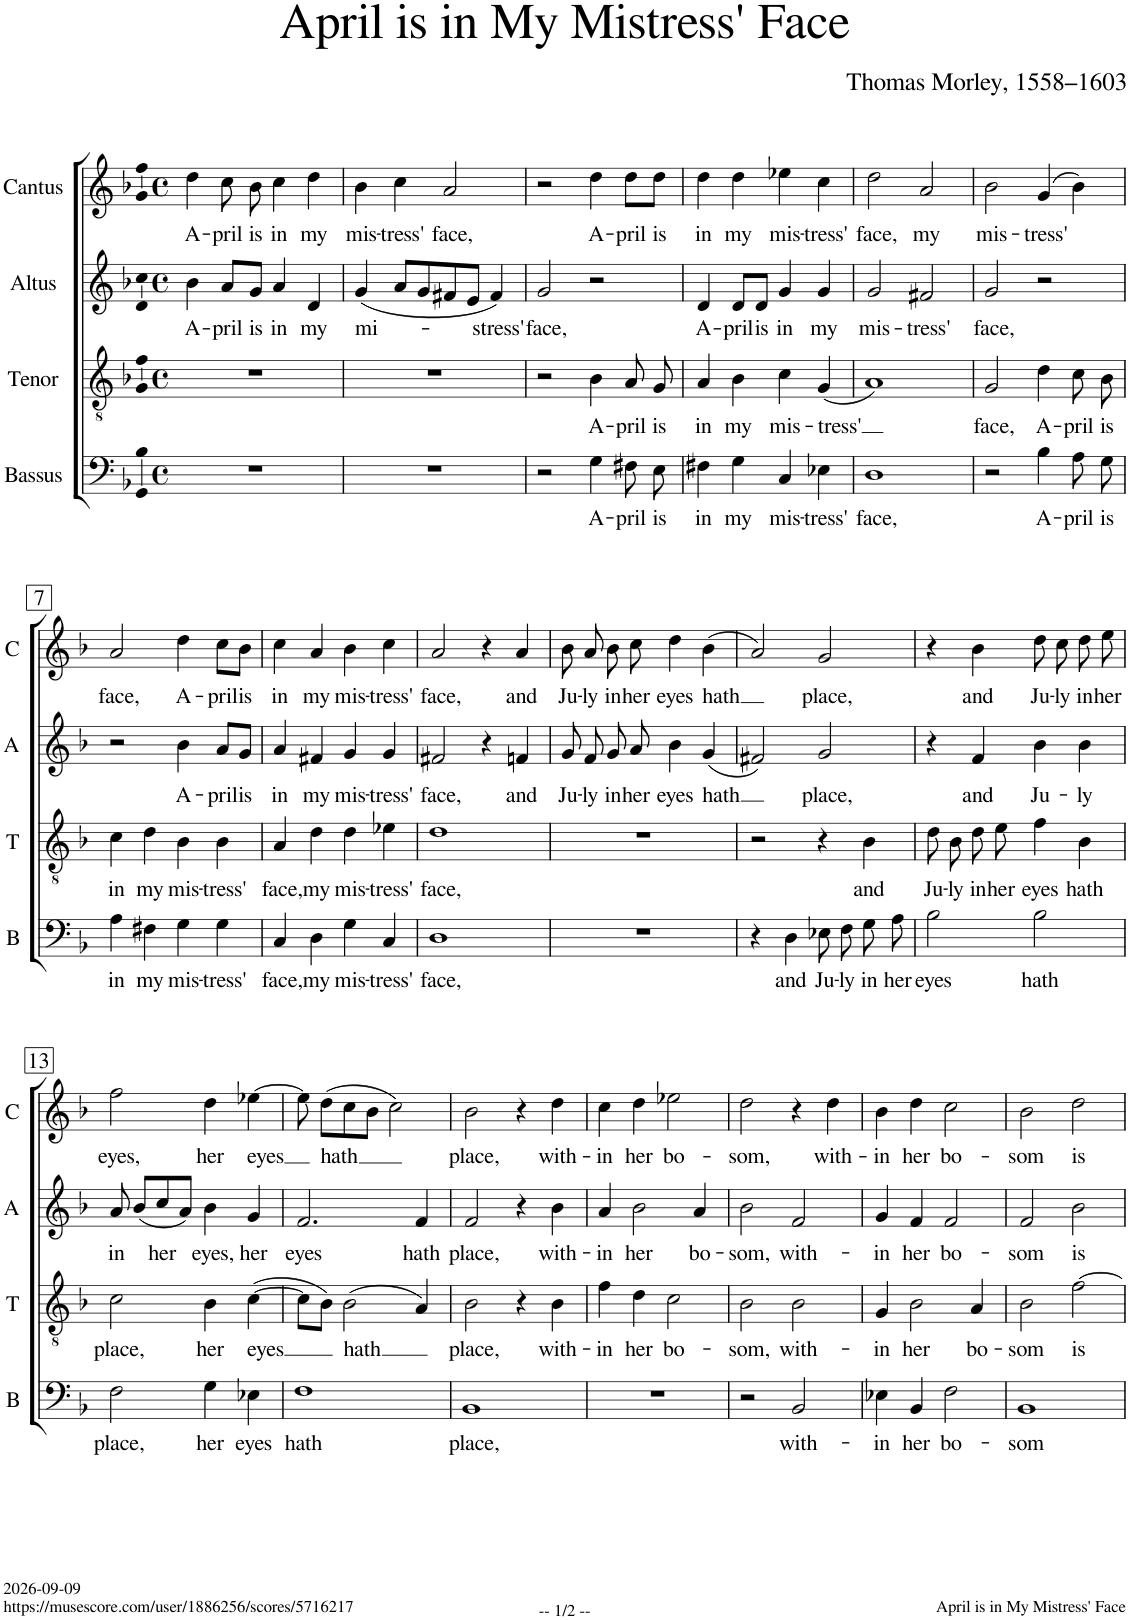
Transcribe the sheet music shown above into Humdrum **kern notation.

**kern	**text	**kern	**text	**kern	**text	**kern	**text
*part4	*part4	*part3	*part3	*part2	*part2	*part1	*part1
*staff4	*staff4	*staff3	*staff3	*staff2	*staff2	*staff1	*staff1
*I"Bassus	*	*I"Tenor	*	*I"Altus	*	*I"Cantus	*
*I'B	*	*I'T	*	*I'A	*	*I'C	*
*clefF4	*	*clefGv2	*	*clefG2	*	*clefG2	*
*	*	*	*	*Trd1c2	*	*	*
*k[b-]	*	*k[b-]	*	*k[b-]	*	*k[b-]	*
*M4/4	*	*M4/4	*	*M4/4	*	*M4/4	*
*met(c)	*	*met(c)	*	*met(c)	*	*met(c)	*
=1	=1	=1	=1	=1	=1	=1	=1
!	!	!	!	!	!LO:LY:b	!	!LO:LY:b
1r	.	1r	.	4b-\	A-	4dd\	A-
!	!	!	!	!	!LO:LY:b	!	!LO:LY:b
.	.	.	.	8a/L	-pril	8cc\	-pril
!	!	!	!	!	!LO:LY:b	!	!LO:LY:b
.	.	.	.	8g/J	is	8b-\	is
!	!	!	!	!	!LO:LY:b	!	!LO:LY:b
.	.	.	.	4a/	in	4cc\	in
!	!	!	!	!	!LO:LY:b	!	!LO:LY:b
.	.	.	.	4d/	my	4dd\	my
=2	=2	=2	=2	=2	=2	=2	=2
!	!	!	!	!	!LO:LY:b	!	!LO:LY:b
1r	.	1r	.	(4g/	mi-	4b-\	mis-
!	!	!	!	!	!	!	!LO:LY:b
.	.	.	.	8a/L	.	4cc\	-tress'
.	.	.	.	8g/	.	.	.
!	!	!	!	!	!	!	!LO:LY:b
.	.	.	.	8f#X/	.	2a/	face,
.	.	.	.	8e/J	.	.	.
!	!	!	!	!	!LO:LY:b	!	!
.	.	.	.	4f#/)	-stress'	.	.
=3	=3	=3	=3	=3	=3	=3	=3
!	!	!	!	!	!LO:LY:b	!	!
2r	.	2r	.	2g/	face,	2r	.
!	!LO:LY:b	!	!LO:LY:b	!	!	!	!LO:LY:b
4G\	A-	4B-\	A-	2r	.	4dd\	A-
!	!LO:LY:b	!	!LO:LY:b	!	!	!	!LO:LY:b
8F#X\L	-pril	8A/	-pril	.	.	8dd\L	-pril
!	!LO:LY:b	!	!LO:LY:b	!	!	!	!LO:LY:b
8E\J	is	8G/	is	.	.	8dd\J	is
=4	=4	=4	=4	=4	=4	=4	=4
!	!LO:LY:b	!	!LO:LY:b	!	!LO:LY:b	!	!LO:LY:b
4F#X\	in	4A/	in	4d/	A-	4dd\	in
!	!LO:LY:b	!	!LO:LY:b	!	!LO:LY:b	!	!LO:LY:b
4G\	my	4B-\	my	8d/L	-pril	4dd\	my
!	!	!	!	!	!LO:LY:b	!	!
.	.	.	.	8d/J	is	.	.
!	!LO:LY:b	!	!LO:LY:b	!	!LO:LY:b	!	!LO:LY:b
4C/	mis-	4c\	mis-	4g/	in	4ee-X\	mis-
!	!LO:LY:b	!	!LO:LY:b	!	!LO:LY:b	!	!LO:LY:b
4E-X\	-tress'	(4G/	-tress'	4g/	my	4cc\	-tress'
=5	=5	=5	=5	=5	=5	=5	=5
!	!LO:LY:b	!	!	!	!LO:LY:b	!	!LO:LY:b
1D	face,	1A)	.	2g/	mis-	2dd\	face,
!	!	!	!	!	!LO:LY:b	!	!LO:LY:b
.	.	.	.	2f#X/	-tress'	2a/	my
=6	=6	=6	=6	=6	=6	=6	=6
!	!	!	!LO:LY:b	!	!LO:LY:b	!	!LO:LY:b
2r	.	2G/	face,	2g/	face,	2b-\	mis-
!	!LO:LY:b	!	!LO:LY:b	!	!	!	!LO:LY:b
4B-\	A-	4d\	A-	2r	.	(4g/	-tress'
!	!LO:LY:b	!	!LO:LY:b	!	!	!	!
8A\L	-pril	8c\	-pril	.	.	4b-\)	.
!	!LO:LY:b	!	!LO:LY:b	!	!	!	!
8G\J	is	8B-\	is	.	.	.	.
!!LO:LB:g=z
=7	=7	=7	=7	=7	=7	=7	=7
!	!LO:LY:b	!	!LO:LY:b	!	!	!	!LO:LY:b
4A\	in	4c\	in	2r	.	2a/	face,
!	!LO:LY:b	!	!LO:LY:b	!	!	!	!
4F#X\	my	4d\	my	.	.	.	.
!	!LO:LY:b	!	!LO:LY:b	!	!LO:LY:b	!	!LO:LY:b
4G\	mis-	4B-\	mis-	4b-\	A-	4dd\	A-
!	!LO:LY:b	!	!LO:LY:b	!	!LO:LY:b	!	!LO:LY:b
4G\	-tress'	4B-\	-tress'	8a/L	-pril	8cc\L	-pril
!	!	!	!	!	!LO:LY:b	!	!LO:LY:b
.	.	.	.	8g/J	is	8b-\J	is
=8	=8	=8	=8	=8	=8	=8	=8
!	!LO:LY:b	!	!LO:LY:b	!	!LO:LY:b	!	!LO:LY:b
4C/	face,	4A/	face,	4a/	in	4cc\	in
!	!LO:LY:b	!	!LO:LY:b	!	!LO:LY:b	!	!LO:LY:b
4D\	my	4d\	my	4f#X/	my	4a/	my
!	!LO:LY:b	!	!LO:LY:b	!	!LO:LY:b	!	!LO:LY:b
4G\	mis-	4d\	mis-	4g/	mis-	4b-\	mis-
!	!LO:LY:b	!	!LO:LY:b	!	!LO:LY:b	!	!LO:LY:b
4C/	-tress'	4e-X\	-tress'	4g/	-tress'	4cc\	-tress'
=9	=9	=9	=9	=9	=9	=9	=9
!	!LO:LY:b	!	!LO:LY:b	!	!LO:LY:b	!	!LO:LY:b
1D	face,	1d	face,	2f#X/	face,	2a/	face,
.	.	.	.	4r	.	4r	.
!	!	!	!	!	!LO:LY:b	!	!LO:LY:b
.	.	.	.	4fn/	and	4a/	and
=10	=10	=10	=10	=10	=10	=10	=10
!	!	!	!	!	!LO:LY:b	!	!LO:LY:b
1r	.	1r	.	8g/	Ju-	8b-\	Ju-
!	!	!	!	!	!LO:LY:b	!	!LO:LY:b
.	.	.	.	8f/	-ly	8a/	-ly
!	!	!	!	!	!LO:LY:b	!	!LO:LY:b
.	.	.	.	8g/	in	8b-\	in
!	!	!	!	!	!LO:LY:b	!	!LO:LY:b
.	.	.	.	8a/	her	8cc\	her
!	!	!	!	!	!LO:LY:b	!	!LO:LY:b
.	.	.	.	4b-\	eyes	4dd\	eyes
!	!	!	!	!	!LO:LY:b	!	!LO:LY:b
.	.	.	.	(4g/	hath	(4b-\	hath
=11	=11	=11	=11	=11	=11	=11	=11
4r	.	2r	.	2f#X/)	.	2a/)	.
!	!LO:LY:b	!	!	!	!	!	!
4D\	and	.	.	.	.	.	.
!	!LO:LY:b	!	!	!	!LO:LY:b	!	!LO:LY:b
8E-X\L	Ju-	4r	.	2g/	place,	2g/	place,
!	!LO:LY:b	!	!	!	!	!	!
8F\J	-ly	.	.	.	.	.	.
!	!LO:LY:b	!	!LO:LY:b	!	!	!	!
8G\L	in	4B-\	and	.	.	.	.
!	!LO:LY:b	!	!	!	!	!	!
8A\J	her	.	.	.	.	.	.
=12	=12	=12	=12	=12	=12	=12	=12
!	!LO:LY:b	!	!LO:LY:b	!	!	!	!
2B-\	eyes	8d\	Ju-	4r	.	4r	.
!	!	!	!LO:LY:b	!	!	!	!
.	.	8B-\	-ly	.	.	.	.
!	!	!	!LO:LY:b	!	!LO:LY:b	!	!LO:LY:b
.	.	8d\	in	4f/	and	4b-\	and
!	!	!	!LO:LY:b	!	!	!	!
.	.	8e\	her	.	.	.	.
!	!LO:LY:b	!	!LO:LY:b	!	!LO:LY:b	!	!LO:LY:b
2B-\	hath	4f\	eyes	4b-\	Ju-	8dd\	Ju-
!	!	!	!	!	!	!	!LO:LY:b
.	.	.	.	.	.	8cc\	-ly
!	!	!	!LO:LY:b	!	!LO:LY:b	!	!LO:LY:b
.	.	4B-\	hath	4b-\	-ly	8dd\	in
!	!	!	!	!	!	!	!LO:LY:b
.	.	.	.	.	.	8ee\	her
!!LO:LB:g=z
=13	=13	=13	=13	=13	=13	=13	=13
!	!LO:LY:b	!	!LO:LY:b	!	!LO:LY:b	!	!LO:LY:b
2F\	place,	2c\	place,	8a/	in	2ff\	eyes,
.	.	.	.	(8b-/L	.	.	.
!	!	!	!	!	!LO:LY:b	!	!
.	.	.	.	8cc/	her	.	.
.	.	.	.	8a/J)	.	.	.
!	!LO:LY:b	!	!LO:LY:b	!	!LO:LY:b	!	!LO:LY:b
4G\	her	4B-\	her	4b-\	eyes,	4dd\	her
!	!LO:LY:b	!	!LO:LY:b	!	!LO:LY:b	!	!LO:LY:b
4E-X\	eyes	([4c\	eyes	4g/	her	[4ee-X\	eyes
=14	=14	=14	=14	=14	=14	=14	=14
!	!LO:LY:b	!	!	!	!LO:LY:b	!	!
1F	hath	8c\L]	.	2.f/	eyes	8ee-\]	.
!	!	!	!	!	!	!	!LO:LY:b
.	.	8B-\J)	.	.	.	(8dd\L	hath
!	!	!	!LO:LY:b	!	!	!	!
.	.	(2B-\	hath	.	.	8cc\	.
.	.	.	.	.	.	8b-\J	.
.	.	.	.	.	.	2cc\)	.
!	!	!	!	!	!LO:LY:b	!	!
.	.	4A/)	.	4f/	hath	.	.
=15	=15	=15	=15	=15	=15	=15	=15
!	!LO:LY:b	!	!LO:LY:b	!	!LO:LY:b	!	!LO:LY:b
1BB-	place,	2B-\	place,	2f/	place,	2b-\	place,
.	.	4r	.	4r	.	4r	.
!	!	!	!LO:LY:b	!	!LO:LY:b	!	!LO:LY:b
.	.	4B-\	with-	4b-\	with-	4dd\	with-
=16	=16	=16	=16	=16	=16	=16	=16
!	!	!	!LO:LY:b	!	!LO:LY:b	!	!LO:LY:b
1r	.	4f\	-in	4a/	-in	4cc\	-in
!	!	!	!LO:LY:b	!	!LO:LY:b	!	!LO:LY:b
.	.	4d\	her	2b-\	her	4dd\	her
!	!	!	!LO:LY:b	!	!	!	!LO:LY:b
.	.	2c\	bo-	.	.	2ee-X\	bo-
!	!	!	!	!	!LO:LY:b	!	!
.	.	.	.	4a/	bo-	.	.
=17	=17	=17	=17	=17	=17	=17	=17
!	!	!	!LO:LY:b	!	!LO:LY:b	!	!LO:LY:b
2r	.	2B-\	-som,	2b-\	-som,	2dd\	-som,
!	!LO:LY:b	!	!LO:LY:b	!	!LO:LY:b	!	!
2BB-/	with-	2B-\	with-	2f/	with-	4r	.
!	!	!	!	!	!	!	!LO:LY:b
.	.	.	.	.	.	4dd\	with-
=18	=18	=18	=18	=18	=18	=18	=18
!	!LO:LY:b	!	!LO:LY:b	!	!LO:LY:b	!	!LO:LY:b
4E-X\	-in	4G/	-in	4g/	-in	4b-\	-in
!	!LO:LY:b	!	!LO:LY:b	!	!LO:LY:b	!	!LO:LY:b
4BB-/	her	2B-\	her	4f/	her	4dd\	her
!	!LO:LY:b	!	!	!	!LO:LY:b	!	!LO:LY:b
2F\	bo-	.	.	2f/	bo-	2cc\	bo-
!	!	!	!LO:LY:b	!	!	!	!
.	.	4A/	bo-	.	.	.	.
=19	=19	=19	=19	=19	=19	=19	=19
!	!LO:LY:b	!	!LO:LY:b	!	!LO:LY:b	!	!LO:LY:b
1BB-	-som	2B-\	-som	2f/	-som	2b-\	-som
!	!	!	!LO:LY:b	!	!LO:LY:b	!	!LO:LY:b
.	.	[2f\	is	2b-\	is	2dd\	is
=	=	=	=	=	=	=	=
*-	*-	*-	*-	*-	*-	*-	*-
